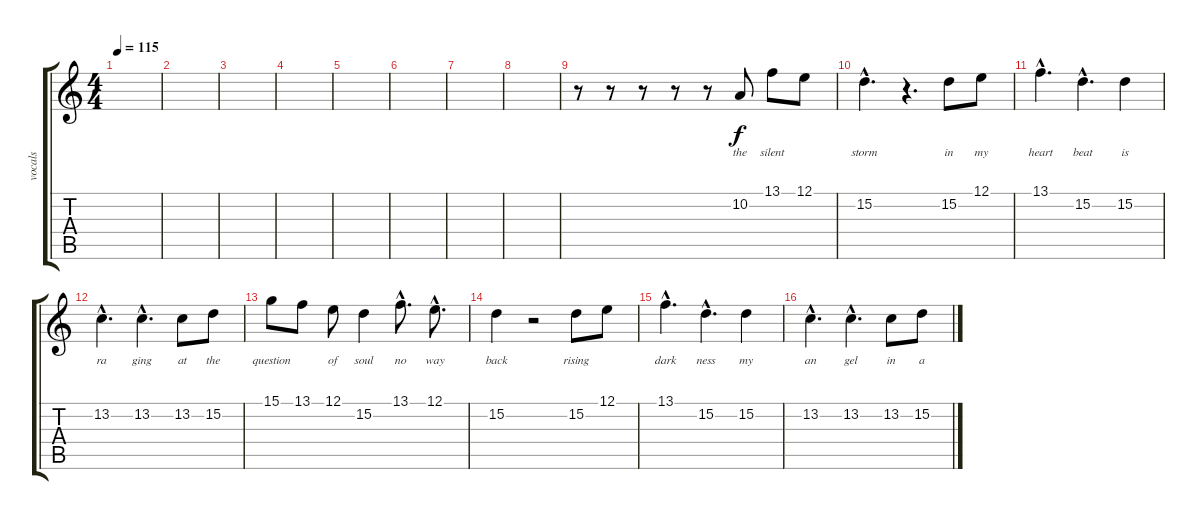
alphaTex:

\track ("vocals" "vocals") {instrument clarinet}
\staff {score tabs}
\tuning (E4 B3 G3 D3 A2 E2) {hide}
\ts (4 4)
\tempo 115
\clef g2
\ks c
|
|
|
|
|
|
|
|
r.8 r.8 r.8 r.8 r.8 10.2.8{lyrics (0 "the") lyrics (1 "") lyrics (2 "") lyrics (3 "") lyrics (4 "")} 13.1.8{lyrics (0 "silent") lyrics (1 "") lyrics (2 "") lyrics (3 "") lyrics (4 "")} 12.1.8{lyrics (0 "") lyrics (1 "") lyrics (2 "") lyrics (3 "") lyrics (4 "")} |
15.2{hac}.4{d lyrics (0 "storm") lyrics (1 "") lyrics (2 "") lyrics (3 "") lyrics (4 "")} r.4{d} 15.2.8{lyrics (0 "in") lyrics (1 "") lyrics (2 "") lyrics (3 "") lyrics (4 "")} 12.1.8{lyrics (0 "my") lyrics (1 "") lyrics (2 "") lyrics (3 "") lyrics (4 "")} |
13.1{hac}.4{d lyrics (0 "heart") lyrics (1 "") lyrics (2 "") lyrics (3 "") lyrics (4 "")} 15.2{hac}.4{d lyrics (0 "beat") lyrics (1 "") lyrics (2 "") lyrics (3 "") lyrics (4 "")} 15.2.4{lyrics (0 "is") lyrics (1 "") lyrics (2 "") lyrics (3 "") lyrics (4 "")} |
13.2{hac}.4{d lyrics (0 "ra") lyrics (1 "") lyrics (2 "") lyrics (3 "") lyrics (4 "")} 13.2{hac}.4{d lyrics (0 "ging") lyrics (1 "") lyrics (2 "") lyrics (3 "") lyrics (4 "")} 13.2.8{lyrics (0 "at") lyrics (1 "") lyrics (2 "") lyrics (3 "") lyrics (4 "")} 15.2.8{lyrics (0 "the") lyrics (1 "") lyrics (2 "") lyrics (3 "") lyrics (4 "")} |
15.1.8{lyrics (0 "question") lyrics (1 "") lyrics (2 "") lyrics (3 "") lyrics (4 "")} 13.1.8{lyrics (0 "") lyrics (1 "") lyrics (2 "") lyrics (3 "") lyrics (4 "")} 12.1.8{lyrics (0 "of") lyrics (1 "") lyrics (2 "") lyrics (3 "") lyrics (4 "")} 15.2.4{lyrics (0 "soul") lyrics (1 "") lyrics (2 "") lyrics (3 "") lyrics (4 "")} 13.1{hac}.8{d lyrics (0 "no") lyrics (1 "") lyrics (2 "") lyrics (3 "") lyrics (4 "")} 12.1{hac}.8{d lyrics (0 "way") lyrics (1 "") lyrics (2 "") lyrics (3 "") lyrics (4 "")} |
15.2.4{lyrics (0 "back") lyrics (1 "") lyrics (2 "") lyrics (3 "") lyrics (4 "")} r.2 15.2.8{lyrics (0 "rising") lyrics (1 "") lyrics (2 "") lyrics (3 "") lyrics (4 "")} 12.1.8{lyrics (0 "") lyrics (1 "") lyrics (2 "") lyrics (3 "") lyrics (4 "")} |
13.1{hac}.4{d lyrics (0 "dark") lyrics (1 "") lyrics (2 "") lyrics (3 "") lyrics (4 "")} 15.2{hac}.4{d lyrics (0 "ness") lyrics (1 "") lyrics (2 "") lyrics (3 "") lyrics (4 "")} 15.2.4{lyrics (0 "my") lyrics (1 "") lyrics (2 "") lyrics (3 "") lyrics (4 "")} |
13.2{hac}.4{d lyrics (0 "an") lyrics (1 "") lyrics (2 "") lyrics (3 "") lyrics (4 "")} 13.2{hac}.4{d lyrics (0 "gel") lyrics (1 "") lyrics (2 "") lyrics (3 "") lyrics (4 "")} 13.2.8{lyrics (0 "in") lyrics (1 "") lyrics (2 "") lyrics (3 "") lyrics (4 "")} 15.2.8{lyrics (0 "a") lyrics (1 "") lyrics (2 "") lyrics (3 "") lyrics (4 "")}
